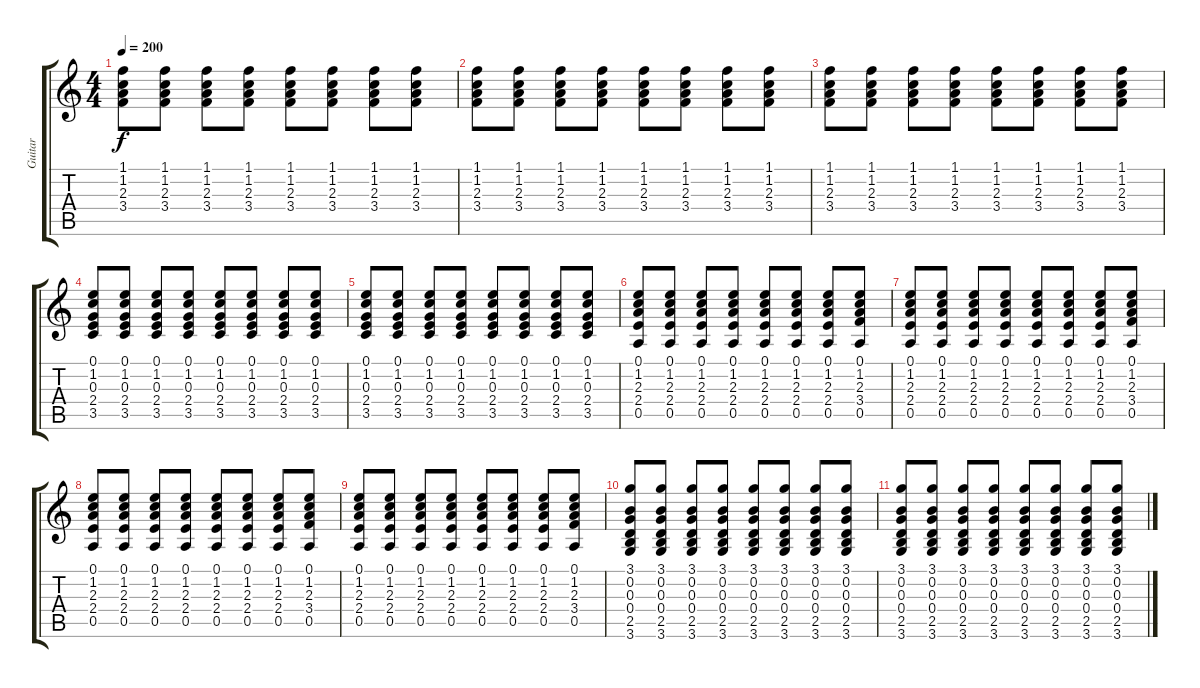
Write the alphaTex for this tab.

\track ("Guitar" "Guitar") {instrument electricguitarjazz}
\staff {score tabs}
\tuning (E4 B3 G3 D3 A2 E2) {hide}
\ts (4 4)
\tempo 200
\clef g2
\ks c
(1.1 1.2 2.3 3.4).8{dy f} (1.1 1.2 2.3 3.4).8 (1.1 1.2 2.3 3.4).8 (1.1 1.2 2.3 3.4).8 (1.1 1.2 2.3 3.4).8 (1.1 1.2 2.3 3.4).8 (1.1 1.2 2.3 3.4).8 (1.1 1.2 2.3 3.4).8 |
(1.1 1.2 2.3 3.4).8 (1.1 1.2 2.3 3.4).8 (1.1 1.2 2.3 3.4).8 (1.1 1.2 2.3 3.4).8 (1.1 1.2 2.3 3.4).8 (1.1 1.2 2.3 3.4).8 (1.1 1.2 2.3 3.4).8 (1.1 1.2 2.3 3.4).8 |
(1.1 1.2 2.3 3.4).8 (1.1 1.2 2.3 3.4).8 (1.1 1.2 2.3 3.4).8 (1.1 1.2 2.3 3.4).8 (1.1 1.2 2.3 3.4).8 (1.1 1.2 2.3 3.4).8 (1.1 1.2 2.3 3.4).8 (1.1 1.2 2.3 3.4).8 |
(0.1 1.2 0.3 2.4 3.5).8 (0.1 1.2 0.3 2.4 3.5).8 (0.1 1.2 0.3 2.4 3.5).8 (0.1 1.2 0.3 2.4 3.5).8 (0.1 1.2 0.3 2.4 3.5).8 (0.1 1.2 0.3 2.4 3.5).8 (0.1 1.2 0.3 2.4 3.5).8 (0.1 1.2 0.3 2.4 3.5).8 |
(0.1 1.2 0.3 2.4 3.5).8 (0.1 1.2 0.3 2.4 3.5).8 (0.1 1.2 0.3 2.4 3.5).8 (0.1 1.2 0.3 2.4 3.5).8 (0.1 1.2 0.3 2.4 3.5).8 (0.1 1.2 0.3 2.4 3.5).8 (0.1 1.2 0.3 2.4 3.5).8 (0.1 1.2 0.3 2.4 3.5).8 |
(0.1 1.2 2.3 2.4 0.5).8 (0.1 1.2 2.3 2.4 0.5).8 (0.1 1.2 2.3 2.4 0.5).8 (0.1 1.2 2.3 2.4 0.5).8 (0.1 1.2 2.3 2.4 0.5).8 (0.1 1.2 2.3 2.4 0.5).8 (0.1 1.2 2.3 2.4 0.5).8 (0.1 1.2 2.3 3.4 0.5).8 |
(0.1 1.2 2.3 2.4 0.5).8 (0.1 1.2 2.3 2.4 0.5).8 (0.1 1.2 2.3 2.4 0.5).8 (0.1 1.2 2.3 2.4 0.5).8 (0.1 1.2 2.3 2.4 0.5).8 (0.1 1.2 2.3 2.4 0.5).8 (0.1 1.2 2.3 2.4 0.5).8 (0.1 1.2 2.3 3.4 0.5).8 |
(0.1 1.2 2.3 2.4 0.5).8 (0.1 1.2 2.3 2.4 0.5).8 (0.1 1.2 2.3 2.4 0.5).8 (0.1 1.2 2.3 2.4 0.5).8 (0.1 1.2 2.3 2.4 0.5).8 (0.1 1.2 2.3 2.4 0.5).8 (0.1 1.2 2.3 2.4 0.5).8 (0.1 1.2 2.3 3.4 0.5).8 |
(0.1 1.2 2.3 2.4 0.5).8 (0.1 1.2 2.3 2.4 0.5).8 (0.1 1.2 2.3 2.4 0.5).8 (0.1 1.2 2.3 2.4 0.5).8 (0.1 1.2 2.3 2.4 0.5).8 (0.1 1.2 2.3 2.4 0.5).8 (0.1 1.2 2.3 2.4 0.5).8 (0.1 1.2 2.3 3.4 0.5).8 |
(3.1 0.2 0.3 0.4 2.5 3.6).8 (3.1 0.2 0.3 0.4 2.5 3.6).8 (3.1 0.2 0.3 0.4 2.5 3.6).8 (3.1 0.2 0.3 0.4 2.5 3.6).8 (3.1 0.2 0.3 0.4 2.5 3.6).8 (3.1 0.2 0.3 0.4 2.5 3.6).8 (3.1 0.2 0.3 0.4 2.5 3.6).8 (3.1 0.2 0.3 0.4 2.5 3.6).8 |
(3.1 0.2 0.3 0.4 2.5 3.6).8 (3.1 0.2 0.3 0.4 2.5 3.6).8 (3.1 0.2 0.3 0.4 2.5 3.6).8 (3.1 0.2 0.3 0.4 2.5 3.6).8 (3.1 0.2 0.3 0.4 2.5 3.6).8 (3.1 0.2 0.3 0.4 2.5 3.6).8 (3.1 0.2 0.3 0.4 2.5 3.6).8 (3.1 0.2 0.3 0.4 2.5 3.6).8
